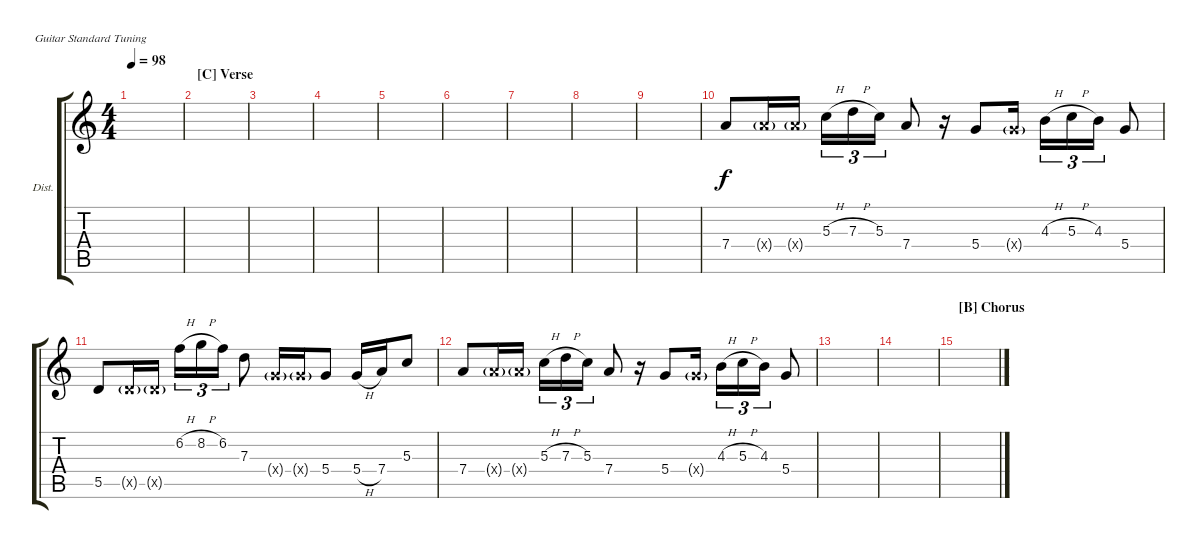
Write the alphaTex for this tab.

\defaultSystemsLayout 4
\bracketExtendMode groupsimilarinstruments
\firstSystemTrackNameOrientation horizontal
\otherSystemsTrackNameOrientation horizontal
\track ("Distortion Guitar (John Frucsiante)" "Dist.") {instrument distortionguitar}
\staff {score tabs}
\tuning (E4 B3 G3 D3 A2 E2)
\ts (4 4)
\tempo 98
\clef g2
\scale
0.333333
\ks c
|
\section ("C" "Verse")
\scale
0.333333 |
\scale
0.333333 |
\scale
0.333333 |
\scale
0.333333 |
\scale
0.333333 |
\scale
0.333333 |
\scale
0.333333 |
\scale
0.333333 |
\scale
0.333333 7.4.8 7.4{g x}.16 7.4{g x}.16 5.3{h}.16{tu (3 2)} 7.3{h}.16{tu (3 2)} 5.3.16{tu (3 2)} 7.4.8 r.16 5.4.8 5.4{g x}.16 4.3{h}.16{tu (3 2)} 5.3{h}.16{tu (3 2)} 4.3.16{tu (3 2)} 5.4.8 |
\scale
0.333333 5.5.8 5.5{g x}.16 5.5{g x}.16 6.2{h}.16{tu (3 2)} 8.2{h}.16{tu (3 2)} 6.2.16{tu (3 2)} 7.3.8 5.4{g x}.16 5.4{g x}.16 5.4.8 5.4{h}.16 7.4.16 5.3.8 |
\scale
0.333333 7.4.8 7.4{g x}.16 7.4{g x}.16 5.3{h}.16{tu (3 2)} 7.3{h}.16{tu (3 2)} 5.3.16{tu (3 2)} 7.4.8 r.16 5.4.8 5.4{g x}.16 4.3{h}.16{tu (3 2)} 5.3{h}.16{tu (3 2)} 4.3.16{tu (3 2)} 5.4.8 |
\scale
0.333333 |
\scale
0.333333 |
\section ("B" "Chorus")
\scale
0.333333 |
\scale
0.333333
